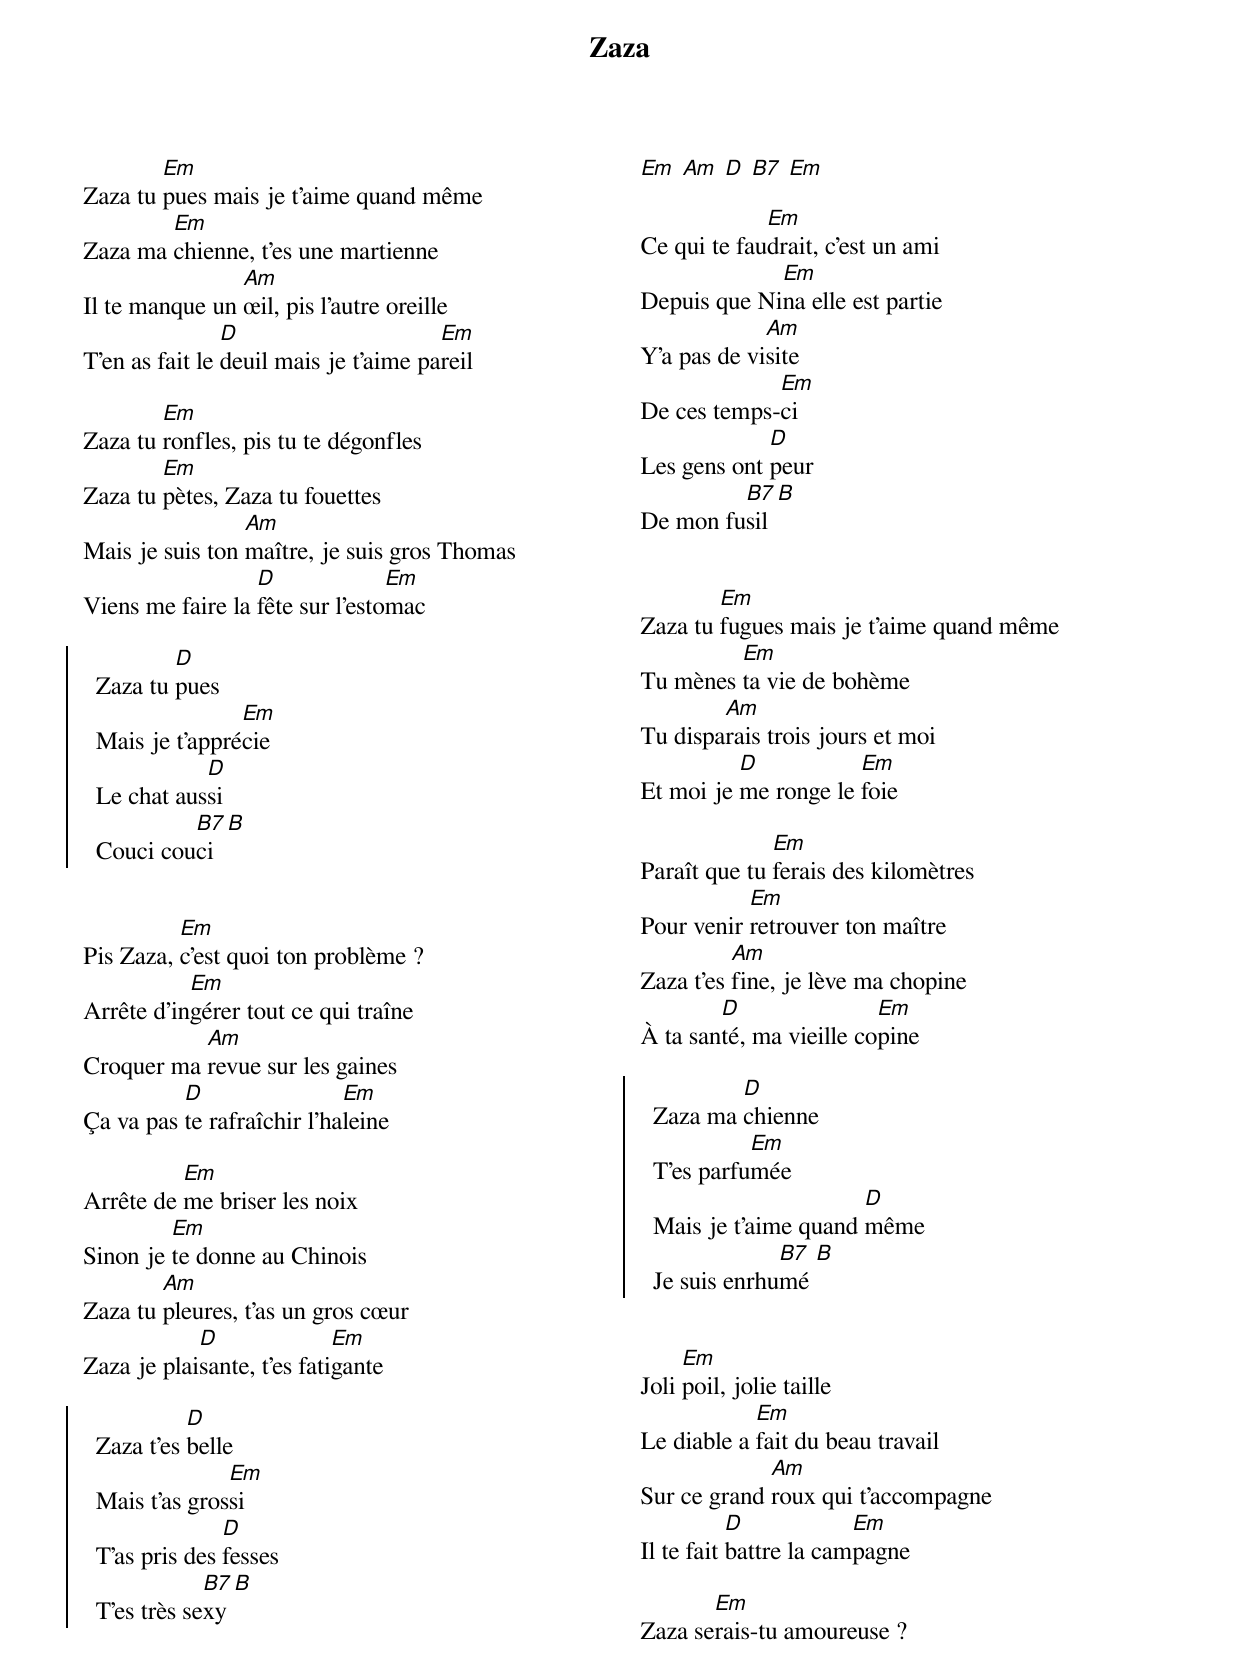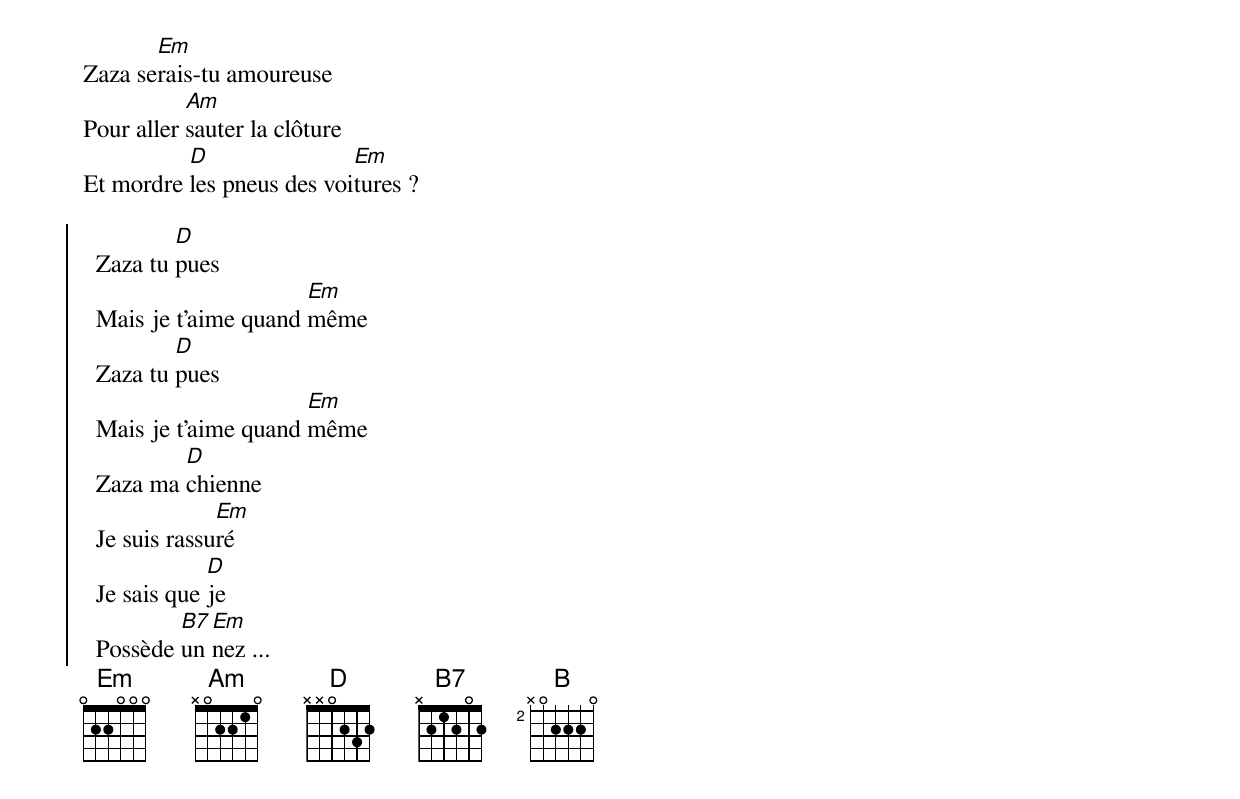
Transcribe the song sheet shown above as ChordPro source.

{title: Zaza}
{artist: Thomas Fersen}
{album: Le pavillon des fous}
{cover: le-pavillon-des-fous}
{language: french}
{columns: 2}
{define: Em frets 0 2 2 0 0 0}
{define: Am frets X 0 2 2 1 0}
{define: D frets X X 0 2 3 2}
{define: B7 frets X 2 1 2 0 2}
{define: B base-fret 2 frets X 0 2 2 2 0}
{define: Em frets 0 4 3 2}
{define: Am frets 2 0 0 0}
{define: D frets 2 2 2 0}
{define: B7 base-fret 2 frets 0 1 0 0}
{define: B base-fret 2 frets 2 1 0 0}


Zaza tu [Em]pues mais je t'aime quand même
Zaza ma [Em]chienne, t'es une martienne
Il te manque un [Am]œil, pis l'autre oreille
T'en as fait le [D]deuil mais je t'aime pa[Em]reil

Zaza tu [Em]ronfles, pis tu te dégonfles
Zaza tu [Em]pètes, Zaza tu fouettes
Mais je suis ton [Am]maître, je suis gros Thomas
Viens me faire la [D]fête sur l'esto[Em]mac

{start_of_chorus}
  Zaza tu [D]pues
  Mais je t'appré[Em]cie
  Le chat aus[D]si
  Couci cou[B7]ci [B]
{end_of_chorus}


Pis Zaza, [Em]c'est quoi ton problème ?
Arrête d'in[Em]gérer tout ce qui traîne
Croquer ma [Am]revue sur les gaines
Ça va pas [D]te rafraîchir l'ha[Em]leine

Arrête de [Em]me briser les noix
Sinon je [Em]te donne au Chinois
Zaza tu [Am]pleures, t'as un gros cœur
Zaza je plai[D]sante, t'es fati[Em]gante

{start_of_chorus}
  Zaza t'es [D]belle
  Mais t'as gros[Em]si
  T'as pris des [D]fesses
  T'es très se[B7]xy [B]
{end_of_chorus}

[Em] [Am] [D] [B7] [Em]

{start_of_bridge}
Ce qui te fau[Em]drait, c'est un ami
Depuis que Ni[Em]na elle est partie
Y'a pas de vi[Am]site
De ces temps-[Em]ci
Les gens ont [D]peur
De mon fu[B7]sil [B]
{end_of_bridge}


Zaza tu [Em]fugues mais je t'aime quand même
Tu mènes [Em]ta vie de bohème
Tu dispa[Am]rais trois jours et moi
Et moi je [D]me ronge le [Em]foie

Paraît que tu [Em]ferais des kilomètres
Pour venir [Em]retrouver ton maître
Zaza t'es [Am]fine, je lève ma chopine
À ta san[D]té, ma vieille co[Em]pine

{start_of_chorus}
  Zaza ma [D]chienne
  T'es parfu[Em]mée
  Mais je t'aime quand [D]même
  Je suis enrhu[B7]mé [B]
{end_of_chorus}


Joli [Em]poil, jolie taille
Le diable a [Em]fait du beau travail
Sur ce grand [Am]roux qui t'accompagne
Il te fait [D]battre la cam[Em]pagne

Zaza se[Em]rais-tu amoureuse ?
Zaza se[Em]rais-tu amoureuse
Pour aller [Am]sauter la clôture
Et mordre [D]les pneus des voi[Em]tures ?

{start_of_chorus}
  Zaza tu [D]pues
  Mais je t'aime quand [Em]même
  Zaza tu [D]pues
  Mais je t'aime quand [Em]même
  Zaza ma [D]chienne
  Je suis rassu[Em]ré
  Je sais que [D]je
  Possède [B7]un [Em]nez ...
{end_of_chorus}
